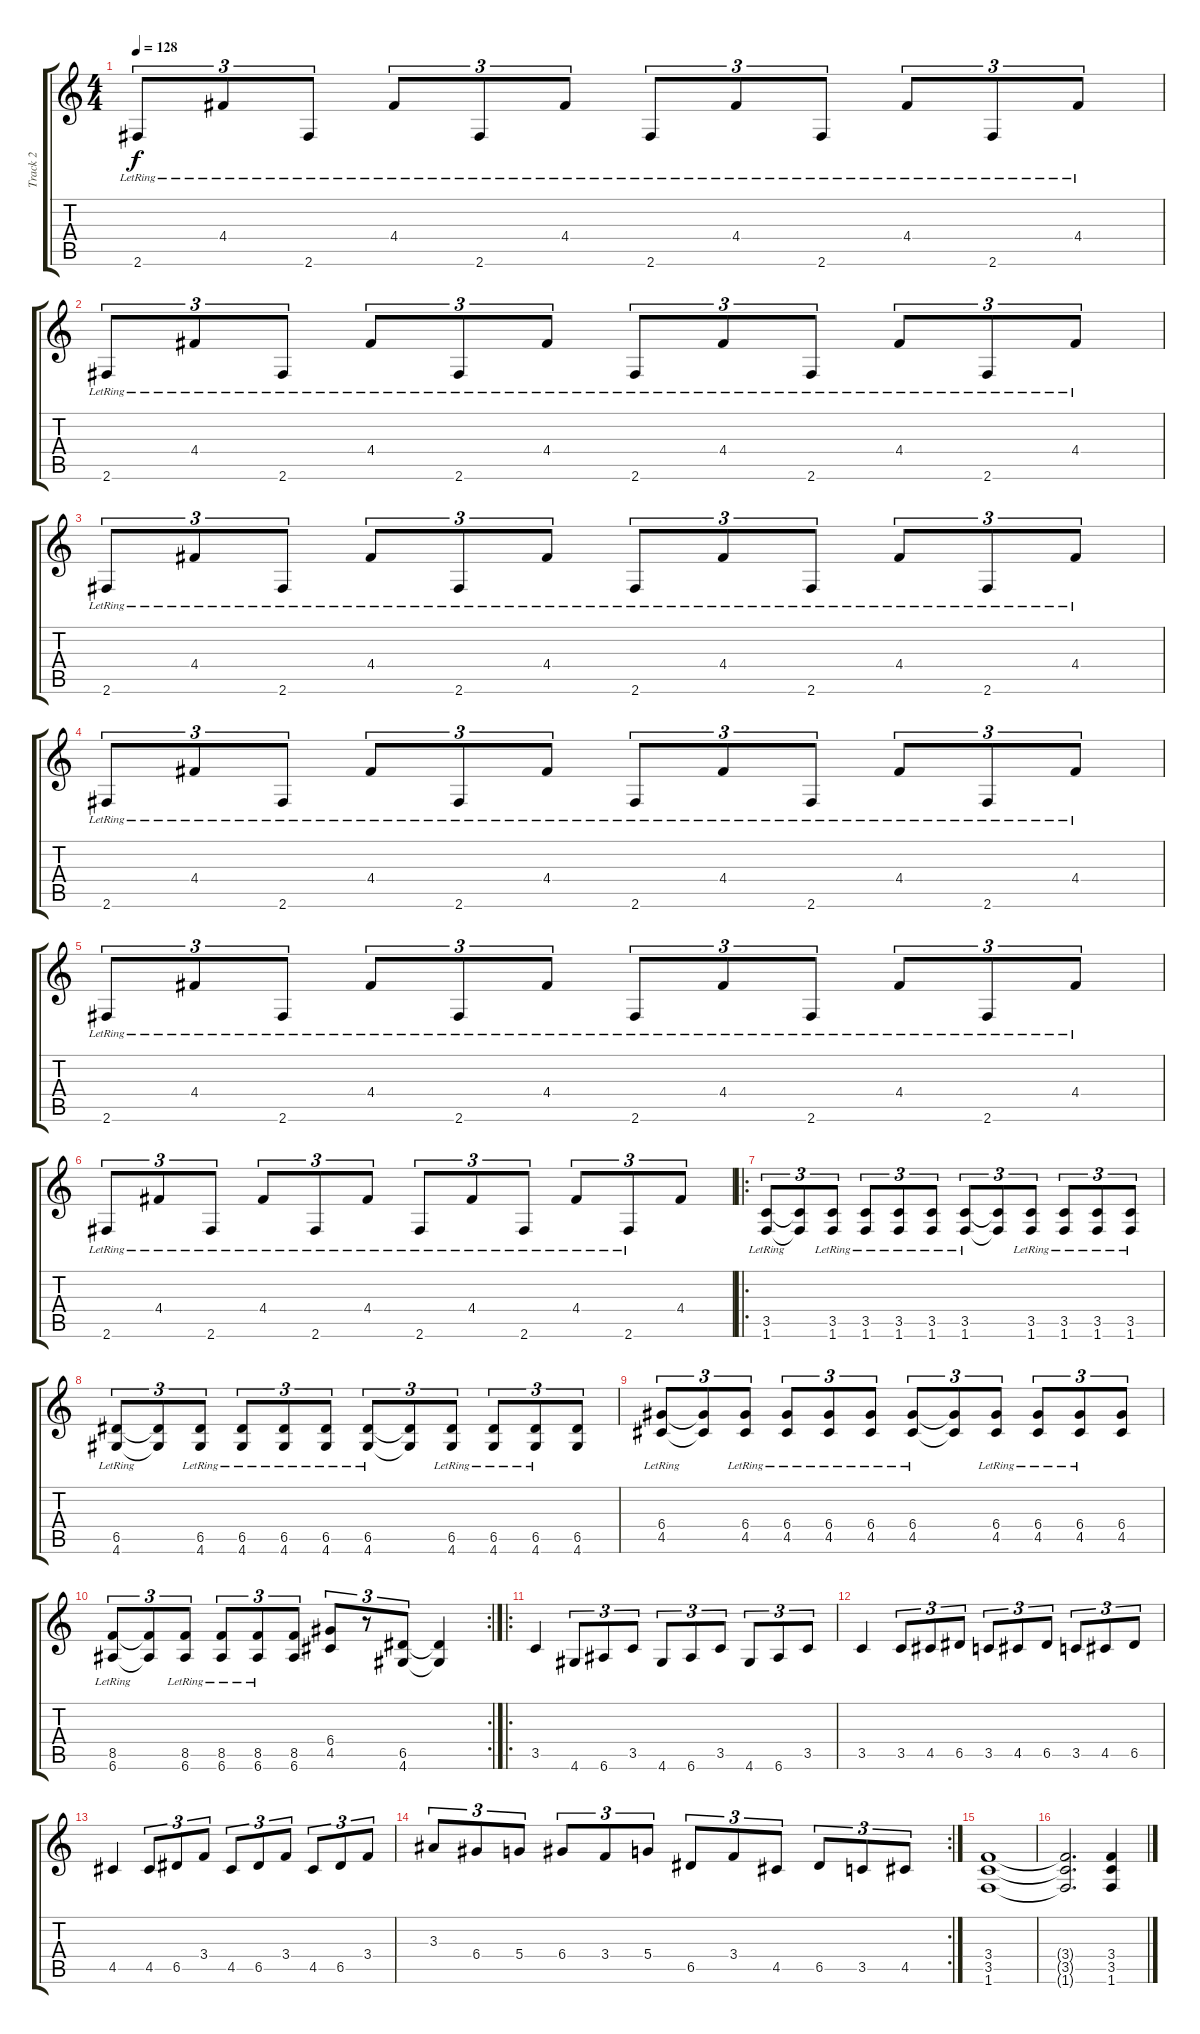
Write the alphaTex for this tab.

\track ("Track 2" "Track 2") {instrument distortionguitar}
\staff {score tabs}
\tuning (E4 B3 G3 D3 A2 E2) {hide}
\ts (4 4)
\tempo 128
\clef g2
\ks c
2.6{lr}.8{tu (3 2) dy f} 4.4{lr}.8{tu (3 2)} 2.6{lr}.8{tu (3 2)} 4.4{lr}.8{tu (3 2)} 2.6{lr}.8{tu (3 2)} 4.4{lr}.8{tu (3 2)} 2.6{lr}.8{tu (3 2)} 4.4{lr}.8{tu (3 2)} 2.6{lr}.8{tu (3 2)} 4.4{lr}.8{tu (3 2)} 2.6{lr}.8{tu (3 2)} 4.4{lr}.8{tu (3 2)} |
2.6{lr}.8{tu (3 2)} 4.4{lr}.8{tu (3 2)} 2.6{lr}.8{tu (3 2)} 4.4{lr}.8{tu (3 2)} 2.6{lr}.8{tu (3 2)} 4.4{lr}.8{tu (3 2)} 2.6{lr}.8{tu (3 2)} 4.4{lr}.8{tu (3 2)} 2.6{lr}.8{tu (3 2)} 4.4{lr}.8{tu (3 2)} 2.6{lr}.8{tu (3 2)} 4.4{lr}.8{tu (3 2)} |
2.6{lr}.8{tu (3 2)} 4.4{lr}.8{tu (3 2)} 2.6{lr}.8{tu (3 2)} 4.4{lr}.8{tu (3 2)} 2.6{lr}.8{tu (3 2)} 4.4{lr}.8{tu (3 2)} 2.6{lr}.8{tu (3 2)} 4.4{lr}.8{tu (3 2)} 2.6{lr}.8{tu (3 2)} 4.4{lr}.8{tu (3 2)} 2.6{lr}.8{tu (3 2)} 4.4{lr}.8{tu (3 2)} |
2.6{lr}.8{tu (3 2)} 4.4{lr}.8{tu (3 2)} 2.6{lr}.8{tu (3 2)} 4.4{lr}.8{tu (3 2)} 2.6{lr}.8{tu (3 2)} 4.4{lr}.8{tu (3 2)} 2.6{lr}.8{tu (3 2)} 4.4{lr}.8{tu (3 2)} 2.6{lr}.8{tu (3 2)} 4.4{lr}.8{tu (3 2)} 2.6{lr}.8{tu (3 2)} 4.4{lr}.8{tu (3 2)} |
2.6{lr}.8{tu (3 2)} 4.4{lr}.8{tu (3 2)} 2.6{lr}.8{tu (3 2)} 4.4{lr}.8{tu (3 2)} 2.6{lr}.8{tu (3 2)} 4.4{lr}.8{tu (3 2)} 2.6{lr}.8{tu (3 2)} 4.4{lr}.8{tu (3 2)} 2.6{lr}.8{tu (3 2)} 4.4{lr}.8{tu (3 2)} 2.6{lr}.8{tu (3 2)} 4.4{lr}.8{tu (3 2)} |
2.6{lr}.8{tu (3 2)} 4.4{lr}.8{tu (3 2)} 2.6{lr}.8{tu (3 2)} 4.4{lr}.8{tu (3 2)} 2.6{lr}.8{tu (3 2)} 4.4{lr}.8{tu (3 2)} 2.6{lr}.8{tu (3 2)} 4.4{lr}.8{tu (3 2)} 2.6{lr}.8{tu (3 2)} 4.4{lr}.8{tu (3 2)} 2.6{lr}.8{tu (3 2)} 4.4.8{tu (3 2)} |
\ro
(3.5{lr} 1.6{lr}).8{tu (3 2)} (3.5{t} 1.6{t}).8{tu (3 2)} (3.5{lr} 1.6{lr}).8{tu (3 2)} (3.5{lr} 1.6{lr}).8{tu (3 2)} (3.5{lr} 1.6{lr}).8{tu (3 2)} (3.5{lr} 1.6{lr}).8{tu (3 2)} (3.5{lr} 1.6{lr}).8{tu (3 2)} (3.5{t} 1.6{t}).8{tu (3 2)} (3.5{lr} 1.6{lr}).8{tu (3 2)} (3.5{lr} 1.6{lr}).8{tu (3 2)} (3.5{lr} 1.6{lr}).8{tu (3 2)} (3.5{lr} 1.6{lr}).8{tu (3 2)} |
(6.5{lr} 4.6{lr}).8{tu (3 2)} (6.5{t} 4.6{t}).8{tu (3 2)} (6.5{lr} 4.6{lr}).8{tu (3 2)} (6.5{lr} 4.6{lr}).8{tu (3 2)} (6.5{lr} 4.6{lr}).8{tu (3 2)} (6.5{lr} 4.6{lr}).8{tu (3 2)} (6.5{lr} 4.6{lr}).8{tu (3 2)} (6.5{t} 4.6{t}).8{tu (3 2)} (6.5{lr} 4.6{lr}).8{tu (3 2)} (6.5{lr} 4.6{lr}).8{tu (3 2)} (6.5{lr} 4.6{lr}).8{tu (3 2)} (6.5 4.6).8{tu (3 2)} |
(6.4{lr} 4.5{lr}).8{tu (3 2)} (6.4{t} 4.5{t}).8{tu (3 2)} (6.4{lr} 4.5{lr}).8{tu (3 2)} (6.4{lr} 4.5{lr}).8{tu (3 2)} (6.4{lr} 4.5{lr}).8{tu (3 2)} (6.4{lr} 4.5{lr}).8{tu (3 2)} (6.4{lr} 4.5{lr}).8{tu (3 2)} (6.4{t} 4.5{t}).8{tu (3 2)} (6.4{lr} 4.5{lr}).8{tu (3 2)} (6.4{lr} 4.5{lr}).8{tu (3 2)} (6.4{lr} 4.5{lr}).8{tu (3 2)} (6.4 4.5).8{tu (3 2)} |
\rc 2
(8.5{lr} 6.6{lr}).8{tu (3 2)} (8.5{t} 6.6{t}).8{tu (3 2)} (8.5{lr} 6.6{lr}).8{tu (3 2)} (8.5{lr} 6.6{lr}).8{tu (3 2)} (8.5{lr} 6.6{lr}).8{tu (3 2)} (8.5 6.6).8{tu (3 2)} (6.4 4.5).8{tu (3 2)} r.8{tu (3 2)} (6.5 4.6).8{tu (3 2)} (6.5{t} 4.6{t}).4 |
\ro
3.5.4 4.6.8{tu (3 2)} 6.6.8{tu (3 2)} 3.5.8{tu (3 2)} 4.6.8{tu (3 2)} 6.6.8{tu (3 2)} 3.5.8{tu (3 2)} 4.6.8{tu (3 2)} 6.6.8{tu (3 2)} 3.5.8{tu (3 2)} |
3.5.4 3.5.8{tu (3 2)} 4.5.8{tu (3 2)} 6.5.8{tu (3 2)} 3.5.8{tu (3 2)} 4.5.8{tu (3 2)} 6.5.8{tu (3 2)} 3.5.8{tu (3 2)} 4.5.8{tu (3 2)} 6.5.8{tu (3 2)} |
4.5.4 4.5.8{tu (3 2)} 6.5.8{tu (3 2)} 3.4.8{tu (3 2)} 4.5.8{tu (3 2)} 6.5.8{tu (3 2)} 3.4.8{tu (3 2)} 4.5.8{tu (3 2)} 6.5.8{tu (3 2)} 3.4.8{tu (3 2)} |
\rc 2
3.3.8{tu (3 2)} 6.4.8{tu (3 2)} 5.4.8{tu (3 2)} 6.4.8{tu (3 2)} 3.4.8{tu (3 2)} 5.4.8{tu (3 2)} 6.5.8{tu (3 2)} 3.4.8{tu (3 2)} 4.5.8{tu (3 2)} 6.5.8{tu (3 2)} 3.5.8{tu (3 2)} 4.5.8{tu (3 2)} |
(3.4 3.5 1.6).1 |
(3.4{t} 3.5{t} 1.6{t}).2{d} (3.4 3.5 1.6).4
